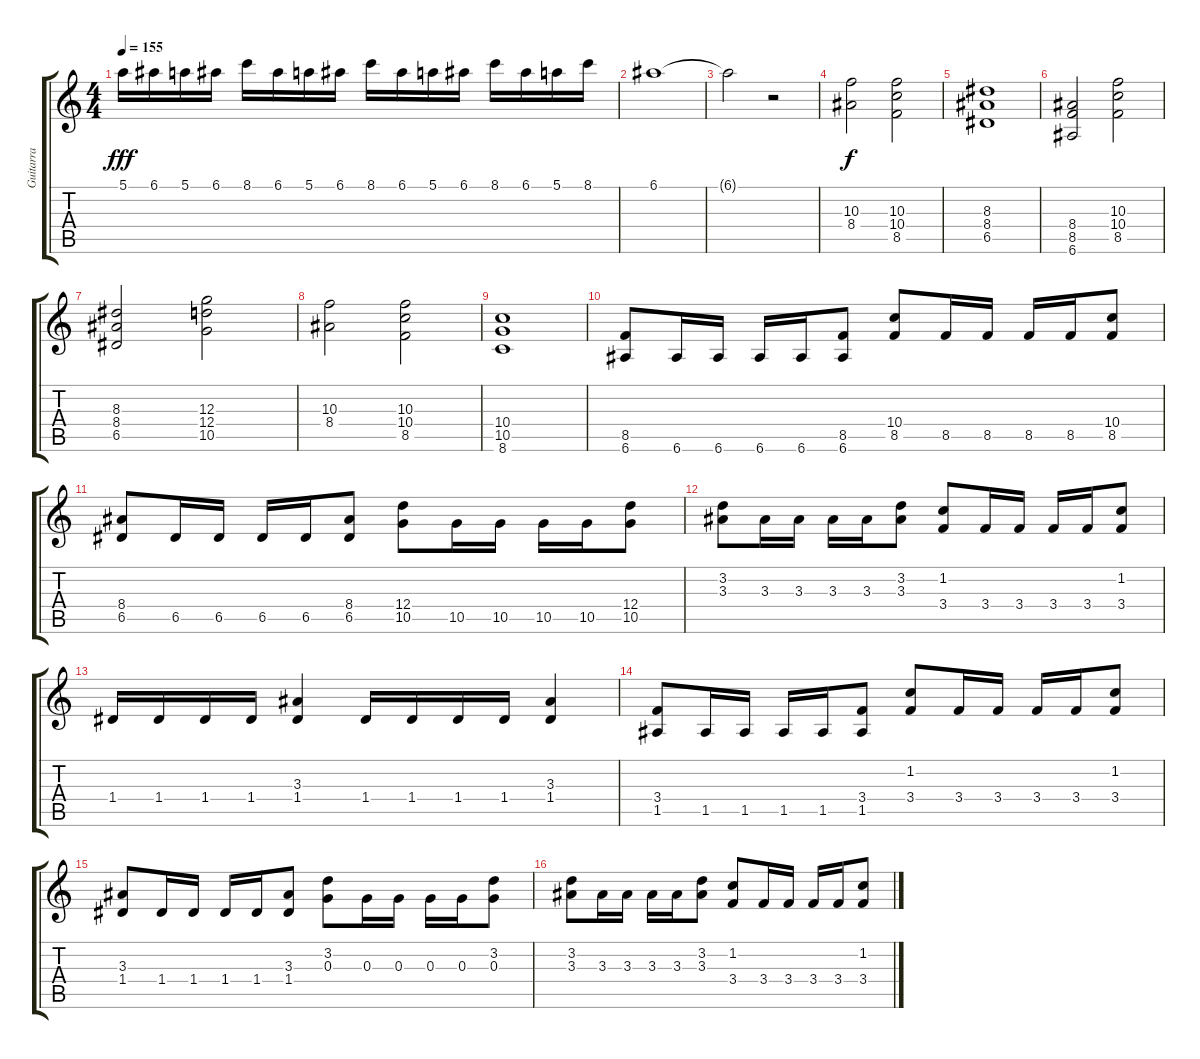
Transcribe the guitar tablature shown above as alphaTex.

\track ("Guitarra" "Guitarra") {instrument overdrivenguitar}
\staff {score tabs}
\tuning (E4 B3 G3 D3 A2 E2) {hide}
\ts (4 4)
\tempo 155
\clef g2
\ks c
5.1.16{dy fff} 6.1.16 5.1.16 6.1.16 8.1.16 6.1.16 5.1.16 6.1.16 8.1.16 6.1.16 5.1.16 6.1.16 8.1.16 6.1.16 5.1.16 8.1.16 |
6.1.1 |
6.1{t}.2 r.2 |
(10.3 8.4).2{dy f} (10.3 10.4 8.5).2 |
(8.3 8.4 6.5).1 |
(8.4 8.5 6.6).2 (10.3 10.4 8.5).2 |
(8.3 8.4 6.5).2 (12.3 12.4 10.5).2 |
(10.3 8.4).2 (10.3 10.4 8.5).2 |
(10.4 10.5 8.6).1 |
(8.5 6.6).8 6.6.16 6.6.16 6.6.16 6.6.16 (8.5 6.6).8 (10.4 8.5).8 8.5.16 8.5.16 8.5.16 8.5.16 (10.4 8.5).8 |
(8.4 6.5).8 6.5.16 6.5.16 6.5.16 6.5.16 (8.4 6.5).8 (12.4 10.5).8 10.5.16 10.5.16 10.5.16 10.5.16 (12.4 10.5).8 |
(3.2 3.3).8 3.3.16 3.3.16 3.3.16 3.3.16 (3.2 3.3).8 (1.2 3.4).8 3.4.16 3.4.16 3.4.16 3.4.16 (1.2 3.4).8 |
1.4.16 1.4.16 1.4.16 1.4.16 (3.3 1.4).4 1.4.16 1.4.16 1.4.16 1.4.16 (3.3 1.4).4 |
(3.4 1.5).8 1.5.16 1.5.16 1.5.16 1.5.16 (3.4 1.5).8 (1.2 3.4).8 3.4.16 3.4.16 3.4.16 3.4.16 (1.2 3.4).8 |
(3.3 1.4).8 1.4.16 1.4.16 1.4.16 1.4.16 (3.3 1.4).8 (3.2 0.3).8 0.3.16 0.3.16 0.3.16 0.3.16 (3.2 0.3).8 |
(3.2 3.3).8 3.3.16 3.3.16 3.3.16 3.3.16 (3.2 3.3).8 (1.2 3.4).8 3.4.16 3.4.16 3.4.16 3.4.16 (1.2 3.4).8
